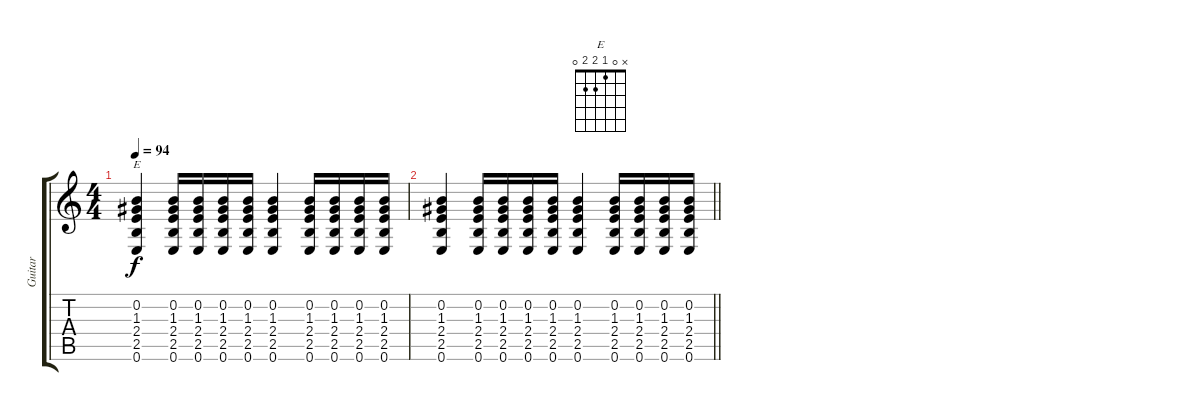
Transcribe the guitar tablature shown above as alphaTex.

\track ("Guitar" "Guitar") {instrument acousticguitarsteel}
\staff {score tabs}
\tuning (E4 B3 G3 D3 A2 E2) {hide}
\chord ("E" x 0 1 2 2 0)
\ts (4 4)
\tempo 94
\clef g2
\ks c
(0.2 1.3 2.4 2.5 0.6).4{ch "E" dy f} (0.2 1.3 2.4 2.5 0.6).16 (0.2 1.3 2.4 2.5 0.6).16 (0.2 1.3 2.4 2.5 0.6).16 (0.2 1.3 2.4 2.5 0.6).16 (0.2 1.3 2.4 2.5 0.6).4 (0.2 1.3 2.4 2.5 0.6).16 (0.2 1.3 2.4 2.5 0.6).16 (0.2 1.3 2.4 2.5 0.6).16 (0.2 1.3 2.4 2.5 0.6).16 |
\barLineRight lightlight
(0.2 1.3 2.4 2.5 0.6).4 (0.2 1.3 2.4 2.5 0.6).16 (0.2 1.3 2.4 2.5 0.6).16 (0.2 1.3 2.4 2.5 0.6).16 (0.2 1.3 2.4 2.5 0.6).16 (0.2 1.3 2.4 2.5 0.6).4 (0.2 1.3 2.4 2.5 0.6).16 (0.2 1.3 2.4 2.5 0.6).16 (0.2 1.3 2.4 2.5 0.6).16 (0.2 1.3 2.4 2.5 0.6).16
